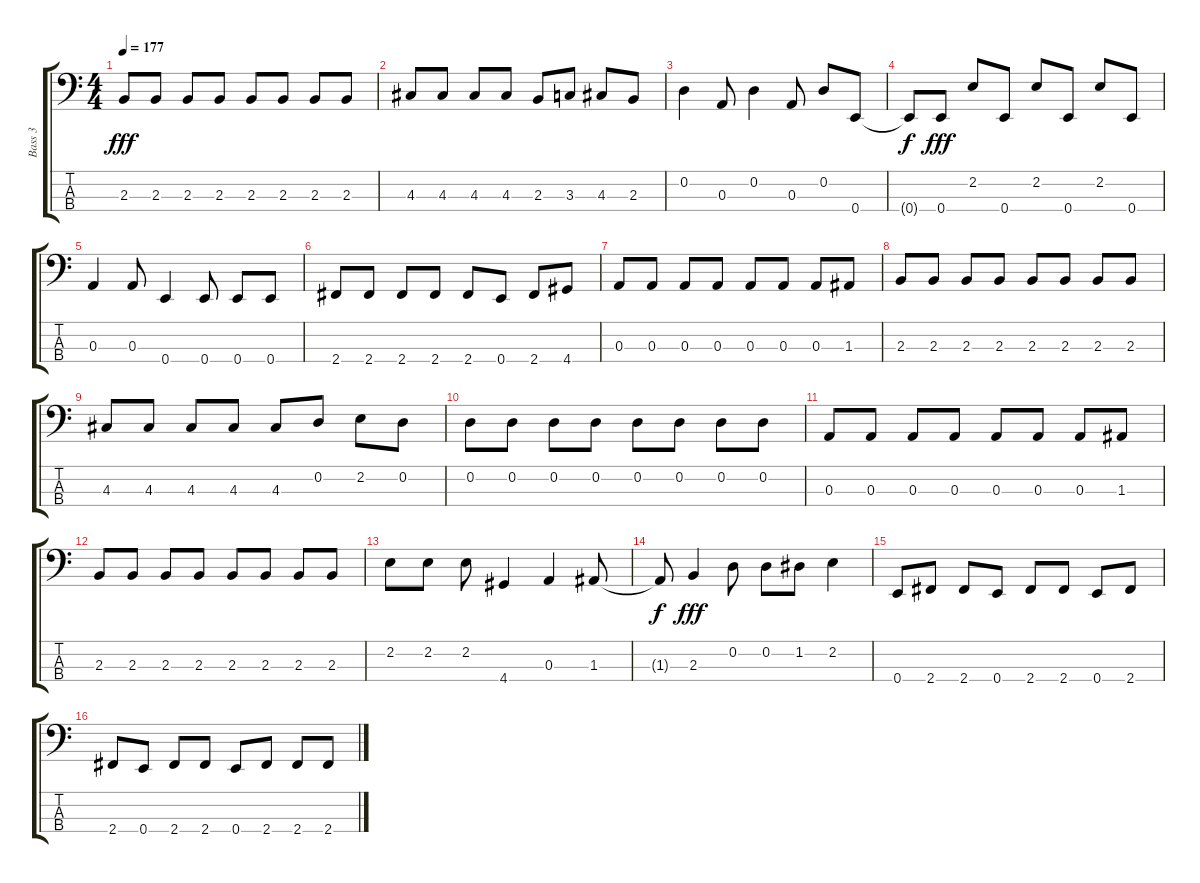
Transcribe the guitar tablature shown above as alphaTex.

\track ("Bass 3" "Bass 3") {instrument slapbass1}
\staff {score tabs}
\tuning (G2 D2 A1 E1) {hide}
\ts (4 4)
\tempo 177
\clef f4
\ks c
2.3.8{dy fff} 2.3.8 2.3.8 2.3.8 2.3.8 2.3.8 2.3.8 2.3.8 |
4.3.8 4.3.8 4.3.8 4.3.8 2.3.8 3.3.8 4.3.8 2.3.8 |
0.2.4 0.3.8 0.2.4 0.3.8 0.2.8 0.4.8 |
0.4{t}.8{dy f} 0.4.8{dy fff} 2.2.8 0.4.8 2.2.8 0.4.8 2.2.8 0.4.8 |
0.3.4 0.3.8 0.4.4 0.4.8 0.4.8 0.4.8 |
2.4.8 2.4.8 2.4.8 2.4.8 2.4.8 0.4.8 2.4.8 4.4.8 |
0.3.8 0.3.8 0.3.8 0.3.8 0.3.8 0.3.8 0.3.8 1.3.8 |
2.3.8 2.3.8 2.3.8 2.3.8 2.3.8 2.3.8 2.3.8 2.3.8 |
4.3.8 4.3.8 4.3.8 4.3.8 4.3.8 0.2.8 2.2.8 0.2.8 |
0.2.8 0.2.8 0.2.8 0.2.8 0.2.8 0.2.8 0.2.8 0.2.8 |
0.3.8 0.3.8 0.3.8 0.3.8 0.3.8 0.3.8 0.3.8 1.3.8 |
2.3.8 2.3.8 2.3.8 2.3.8 2.3.8 2.3.8 2.3.8 2.3.8 |
2.2.8 2.2.8 2.2.8 4.4.4 0.3.4 1.3.8 |
1.3{t}.8{dy f} 2.3.4{dy fff} 0.2.8 0.2.8 1.2.8 2.2.4 |
0.4.8 2.4.8 2.4.8 0.4.8 2.4.8 2.4.8 0.4.8 2.4.8 |
2.4.8 0.4.8 2.4.8 2.4.8 0.4.8 2.4.8 2.4.8 2.4.8
